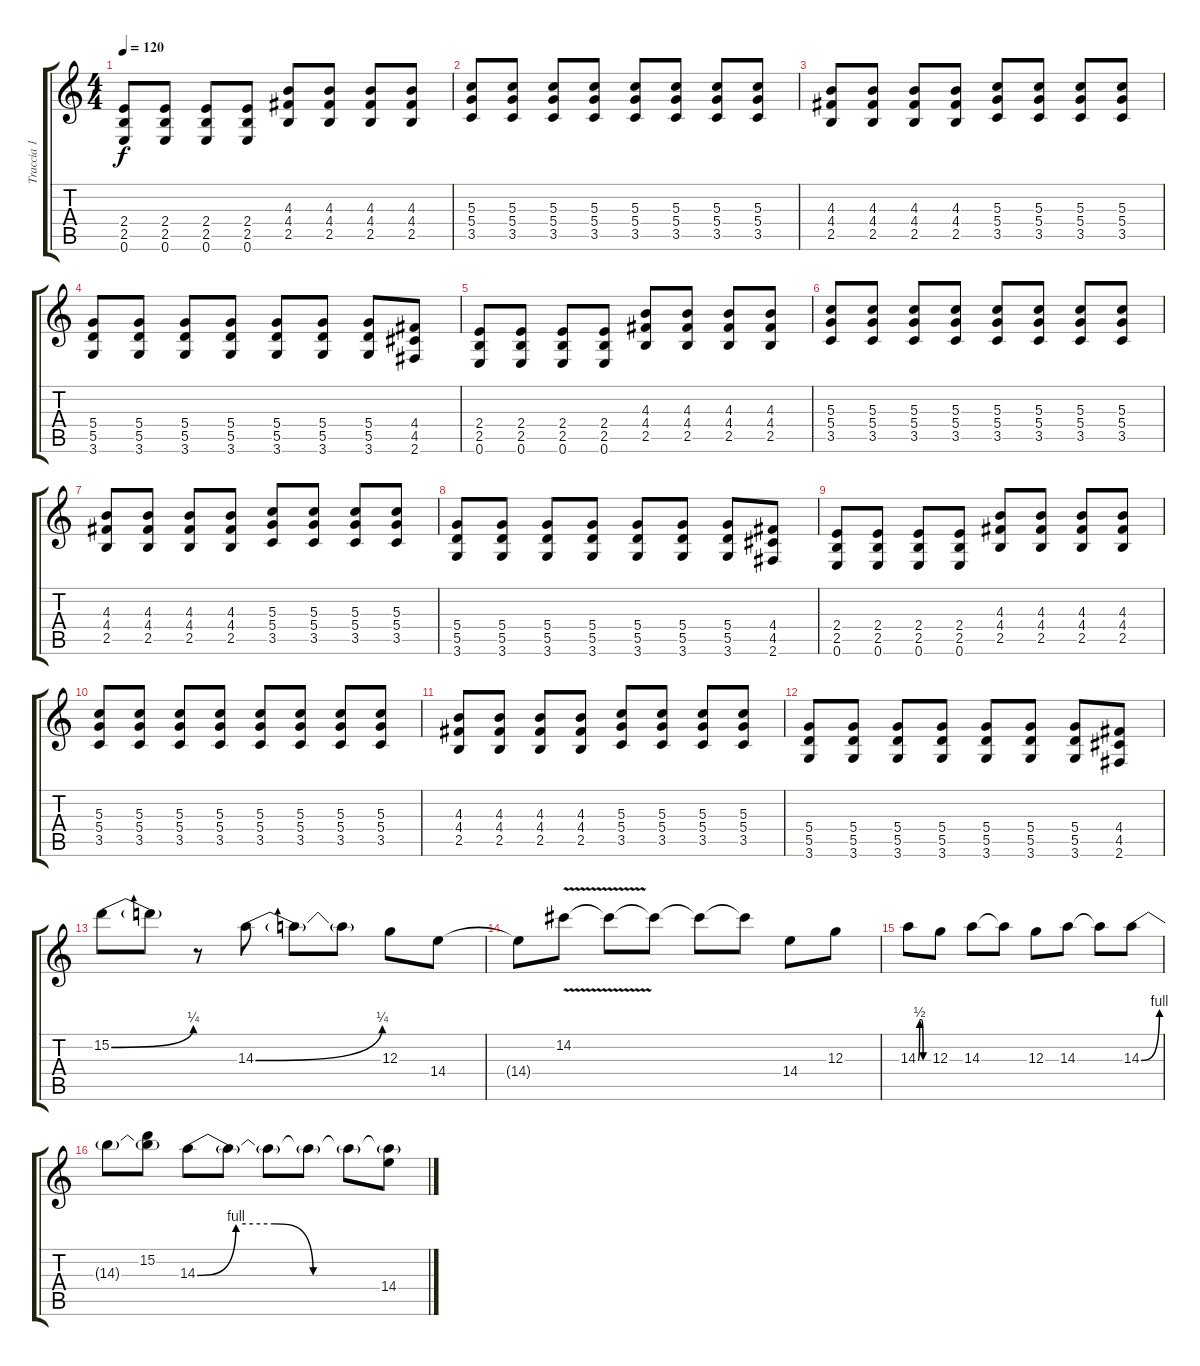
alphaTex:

\track ("Traccia 1" "Traccia 1") {instrument distortionguitar}
\staff {score tabs}
\tuning (E4 B3 G3 D3 A2 E2) {hide}
\ts (4 4)
\tempo 120
\clef g2
\ks c
(2.4 2.5 0.6).8{dy f} (2.4 2.5 0.6).8 (2.4 2.5 0.6).8 (2.4 2.5 0.6).8 (4.3 4.4 2.5).8 (4.3 4.4 2.5).8 (4.3 4.4 2.5).8 (4.3 4.4 2.5).8 |
(5.3 5.4 3.5).8 (5.3 5.4 3.5).8 (5.3 5.4 3.5).8 (5.3 5.4 3.5).8 (5.3 5.4 3.5).8 (5.3 5.4 3.5).8 (5.3 5.4 3.5).8 (5.3 5.4 3.5).8 |
(4.3 4.4 2.5).8 (4.3 4.4 2.5).8 (4.3 4.4 2.5).8 (4.3 4.4 2.5).8 (5.3 5.4 3.5).8 (5.3 5.4 3.5).8 (5.3 5.4 3.5).8 (5.3 5.4 3.5).8 |
(5.4 5.5 3.6).8 (5.4 5.5 3.6).8 (5.4 5.5 3.6).8 (5.4 5.5 3.6).8 (5.4 5.5 3.6).8 (5.4 5.5 3.6).8 (5.4 5.5 3.6).8 (4.4 4.5 2.6).8 |
(2.4 2.5 0.6).8 (2.4 2.5 0.6).8 (2.4 2.5 0.6).8 (2.4 2.5 0.6).8 (4.3 4.4 2.5).8 (4.3 4.4 2.5).8 (4.3 4.4 2.5).8 (4.3 4.4 2.5).8 |
(5.3 5.4 3.5).8 (5.3 5.4 3.5).8 (5.3 5.4 3.5).8 (5.3 5.4 3.5).8 (5.3 5.4 3.5).8 (5.3 5.4 3.5).8 (5.3 5.4 3.5).8 (5.3 5.4 3.5).8 |
(4.3 4.4 2.5).8 (4.3 4.4 2.5).8 (4.3 4.4 2.5).8 (4.3 4.4 2.5).8 (5.3 5.4 3.5).8 (5.3 5.4 3.5).8 (5.3 5.4 3.5).8 (5.3 5.4 3.5).8 |
(5.4 5.5 3.6).8 (5.4 5.5 3.6).8 (5.4 5.5 3.6).8 (5.4 5.5 3.6).8 (5.4 5.5 3.6).8 (5.4 5.5 3.6).8 (5.4 5.5 3.6).8 (4.4 4.5 2.6).8 |
(2.4 2.5 0.6).8 (2.4 2.5 0.6).8 (2.4 2.5 0.6).8 (2.4 2.5 0.6).8 (4.3 4.4 2.5).8 (4.3 4.4 2.5).8 (4.3 4.4 2.5).8 (4.3 4.4 2.5).8 |
(5.3 5.4 3.5).8 (5.3 5.4 3.5).8 (5.3 5.4 3.5).8 (5.3 5.4 3.5).8 (5.3 5.4 3.5).8 (5.3 5.4 3.5).8 (5.3 5.4 3.5).8 (5.3 5.4 3.5).8 |
(4.3 4.4 2.5).8 (4.3 4.4 2.5).8 (4.3 4.4 2.5).8 (4.3 4.4 2.5).8 (5.3 5.4 3.5).8 (5.3 5.4 3.5).8 (5.3 5.4 3.5).8 (5.3 5.4 3.5).8 |
(5.4 5.5 3.6).8 (5.4 5.5 3.6).8 (5.4 5.5 3.6).8 (5.4 5.5 3.6).8 (5.4 5.5 3.6).8 (5.4 5.5 3.6).8 (5.4 5.5 3.6).8 (4.4 4.5 2.6).8 |
15.2{be (bend 0 0 60 1)}.8 15.2{t}.8 r.8 14.3{be (bend 0 0 60 1)}.8 14.3{t}.8 14.3{t}.8 12.3.8 14.4.8 |
14.4{t}.8 14.2{v}.8 14.2{t}.8 14.2{t}.8 14.2{t}.8 14.2{t}.8 14.4.8 12.3.8 |
14.3{be (custom 0 0 10 2 20 2 30 0 60 0)}.8 12.3.8 14.3.8 14.3{t}.8 12.3.8 14.3.8 14.3{t}.8 14.3{be (bend 0 0 60 4)}.8 |
14.3{t}.8 (15.2 14.3{t}).8 14.3{be (custom 0 0 10 4 20 4 30 0 60 0)}.8 14.3{t}.8 14.3{t}.8 14.3{t}.8 14.3{t}.8 (14.3{t} 14.4).8
